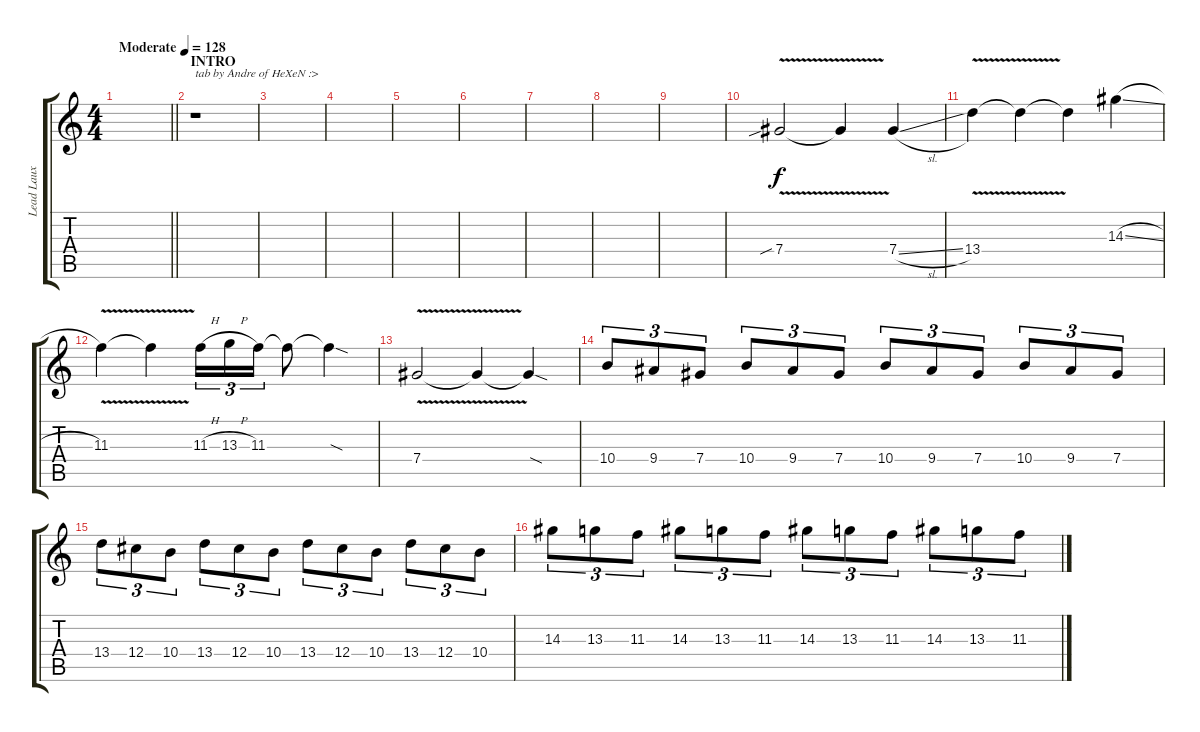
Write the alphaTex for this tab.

\track ("Lead Laux" "Lead Laux") {instrument overdrivenguitar}
\staff {score tabs}
\tuning (Eb4 Bb3 Gb3 Db3 Ab2 Eb2) {hide}
\ts (4 4)
\tempo (128 "Moderate")
\clef g2
\barLineRight lightlight
\ks c
|
\section ("" "INTRO")
r.1{txt "tab by Andre of HeXeN :>"} |
|
|
|
|
|
|
|
7.4{v sib}.2 7.4{t}.4 7.4{sl}.4 |
13.4{v}.4 13.4{t}.4 13.4{t}.4 14.3{sl}.4 |
11.3{v}.4 11.3{t}.4 11.3{h}.16{tu (3 2)} 13.3{h}.16{tu (3 2)} 11.3.16{tu (3 2)} 11.3{t}.8 11.3{sod t}.4 |
7.4{v}.2 7.4{t}.4 7.4{sod t}.4 |
10.4.8{tu (3 2)} 9.4.8{tu (3 2)} 7.4.8{tu (3 2)} 10.4.8{tu (3 2)} 9.4.8{tu (3 2)} 7.4.8{tu (3 2)} 10.4.8{tu (3 2)} 9.4.8{tu (3 2)} 7.4.8{tu (3 2)} 10.4.8{tu (3 2)} 9.4.8{tu (3 2)} 7.4.8{tu (3 2)} |
13.4.8{tu (3 2)} 12.4.8{tu (3 2)} 10.4.8{tu (3 2)} 13.4.8{tu (3 2)} 12.4.8{tu (3 2)} 10.4.8{tu (3 2)} 13.4.8{tu (3 2)} 12.4.8{tu (3 2)} 10.4.8{tu (3 2)} 13.4.8{tu (3 2)} 12.4.8{tu (3 2)} 10.4.8{tu (3 2)} |
14.3.8{tu (3 2)} 13.3.8{tu (3 2)} 11.3.8{tu (3 2)} 14.3.8{tu (3 2)} 13.3.8{tu (3 2)} 11.3.8{tu (3 2)} 14.3.8{tu (3 2)} 13.3.8{tu (3 2)} 11.3.8{tu (3 2)} 14.3.8{tu (3 2)} 13.3.8{tu (3 2)} 11.3.8{tu (3 2)}
